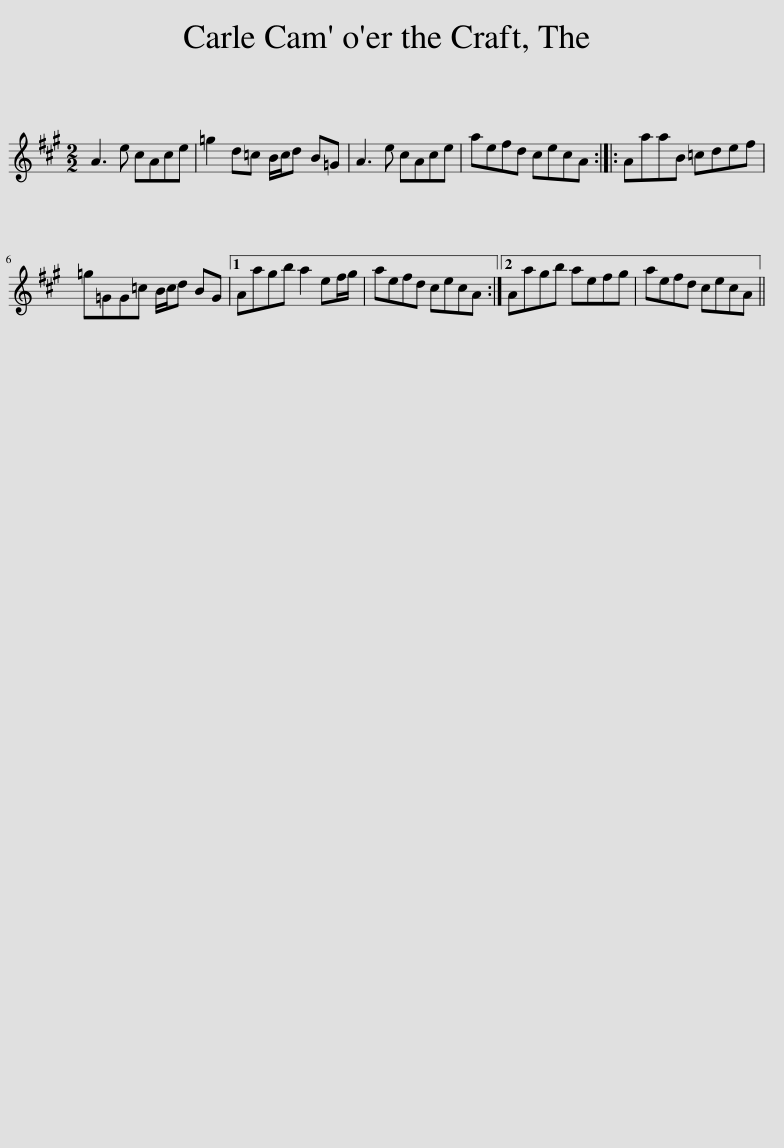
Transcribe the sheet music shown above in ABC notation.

X:1
L:1/8
M:2/2
I:linebreak $
K:A
V:1 treble
V:1
 A3 e cAce | =g2 d=c B/c/d B=G | A3 e cAce | aefd cecA :: AaaB =cdef |$ %5
 =g=GG=c B/c/d BG |1 Aagb a2 ef/g/ | aefd cecA :|2 Aagb aefg | aefd cecA || %10
